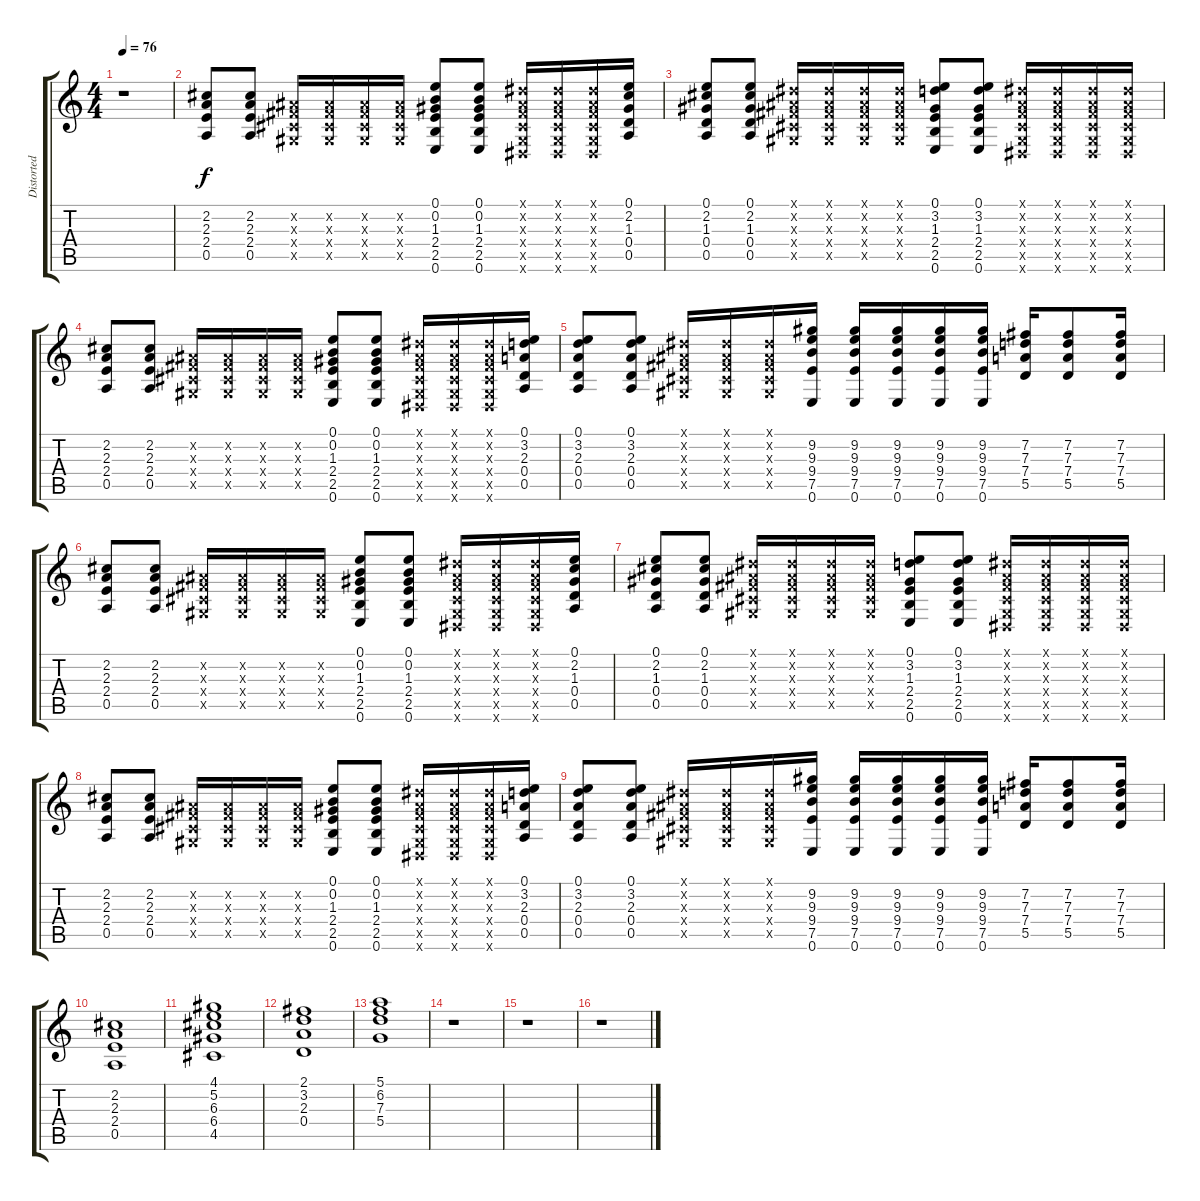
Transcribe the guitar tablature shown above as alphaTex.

\track ("Distorted Chorus Guitar" "Distorted ") {instrument distortionguitar}
\staff {score tabs}
\tuning (E4 B3 G3 D3 A2 E2) {hide}
\ts (4 4)
\tempo 76
\clef g2
\ks c
r.1{dy f} |
(2.2 2.3 2.4 0.5).8 (2.2 2.3 2.4 0.5).8 (-1.2{x} -1.3{x} -1.4{x} -1.5{x}).16 (-1.2{x} -1.3{x} -1.4{x} -1.5{x}).16 (-1.2{x} -1.3{x} -1.4{x} -1.5{x}).16 (-1.2{x} -1.3{x} -1.4{x} -1.5{x}).16 (0.1 0.2 1.3 2.4 2.5 0.6).8 (0.1 0.2 1.3 2.4 2.5 0.6).8 (-1.1{x} -1.2{x} -1.3{x} -1.4{x} -1.5{x} -1.6{x}).16 (-1.1{x} -1.2{x} -1.3{x} -1.4{x} -1.5{x} -1.6{x}).16 (-1.1{x} -1.2{x} -1.3{x} -1.4{x} -1.5{x} -1.6{x}).16 (0.1 2.2 1.3 0.4 0.5).16 |
(0.1 2.2 1.3 0.4 0.5).8 (0.1 2.2 1.3 0.4 0.5).8 (-1.1{x} -1.2{x} -1.3{x} -1.4{x} -1.5{x}).16 (-1.1{x} -1.2{x} -1.3{x} -1.4{x} -1.5{x}).16 (-1.1{x} -1.2{x} -1.3{x} -1.4{x} -1.5{x}).16 (-1.1{x} -1.2{x} -1.3{x} -1.4{x} -1.5{x}).16 (0.1 3.2 1.3 2.4 2.5 0.6).8 (0.1 3.2 1.3 2.4 2.5 0.6).8 (-1.1{x} -1.2{x} -1.3{x} -1.4{x} -1.5{x} -1.6{x}).16 (-1.1{x} -1.2{x} -1.3{x} -1.4{x} -1.5{x} -1.6{x}).16 (-1.1{x} -1.2{x} -1.3{x} -1.4{x} -1.5{x} -1.6{x}).16 (-1.1{x} -1.2{x} -1.3{x} -1.4{x} -1.5{x} -1.6{x}).16 |
(2.2 2.3 2.4 0.5).8 (2.2 2.3 2.4 0.5).8 (-1.2{x} -1.3{x} -1.4{x} -1.5{x}).16 (-1.2{x} -1.3{x} -1.4{x} -1.5{x}).16 (-1.2{x} -1.3{x} -1.4{x} -1.5{x}).16 (-1.2{x} -1.3{x} -1.4{x} -1.5{x}).16 (0.1 0.2 1.3 2.4 2.5 0.6).8 (0.1 0.2 1.3 2.4 2.5 0.6).8 (-1.1{x} -1.2{x} -1.3{x} -1.4{x} -1.5{x} -1.6{x}).16 (-1.1{x} -1.2{x} -1.3{x} -1.4{x} -1.5{x} -1.6{x}).16 (-1.1{x} -1.2{x} -1.3{x} -1.4{x} -1.5{x} -1.6{x}).16 (0.1 3.2 2.3 0.4 0.5).16 |
(0.1 3.2 2.3 0.4 0.5).8 (0.1 3.2 2.3 0.4 0.5).8 (-1.1{x} -1.2{x} -1.3{x} -1.4{x} -1.5{x}).16 (-1.1{x} -1.2{x} -1.3{x} -1.4{x} -1.5{x}).16 (-1.1{x} -1.2{x} -1.3{x} -1.4{x} -1.5{x}).16 (9.2 9.3 9.4 7.5 0.6).16 (9.2 9.3 9.4 7.5 0.6).16 (9.2 9.3 9.4 7.5 0.6).16 (9.2 9.3 9.4 7.5 0.6).16 (9.2 9.3 9.4 7.5 0.6).16 (7.2 7.3 7.4 5.5).16 (7.2 7.3 7.4 5.5).8 (7.2 7.3 7.4 5.5).16 |
(2.2 2.3 2.4 0.5).8 (2.2 2.3 2.4 0.5).8 (-1.2{x} -1.3{x} -1.4{x} -1.5{x}).16 (-1.2{x} -1.3{x} -1.4{x} -1.5{x}).16 (-1.2{x} -1.3{x} -1.4{x} -1.5{x}).16 (-1.2{x} -1.3{x} -1.4{x} -1.5{x}).16 (0.1 0.2 1.3 2.4 2.5 0.6).8 (0.1 0.2 1.3 2.4 2.5 0.6).8 (-1.1{x} -1.2{x} -1.3{x} -1.4{x} -1.5{x} -1.6{x}).16 (-1.1{x} -1.2{x} -1.3{x} -1.4{x} -1.5{x} -1.6{x}).16 (-1.1{x} -1.2{x} -1.3{x} -1.4{x} -1.5{x} -1.6{x}).16 (0.1 2.2 1.3 0.4 0.5).16 |
(0.1 2.2 1.3 0.4 0.5).8 (0.1 2.2 1.3 0.4 0.5).8 (-1.1{x} -1.2{x} -1.3{x} -1.4{x} -1.5{x}).16 (-1.1{x} -1.2{x} -1.3{x} -1.4{x} -1.5{x}).16 (-1.1{x} -1.2{x} -1.3{x} -1.4{x} -1.5{x}).16 (-1.1{x} -1.2{x} -1.3{x} -1.4{x} -1.5{x}).16 (0.1 3.2 1.3 2.4 2.5 0.6).8 (0.1 3.2 1.3 2.4 2.5 0.6).8 (-1.1{x} -1.2{x} -1.3{x} -1.4{x} -1.5{x} -1.6{x}).16 (-1.1{x} -1.2{x} -1.3{x} -1.4{x} -1.5{x} -1.6{x}).16 (-1.1{x} -1.2{x} -1.3{x} -1.4{x} -1.5{x} -1.6{x}).16 (-1.1{x} -1.2{x} -1.3{x} -1.4{x} -1.5{x} -1.6{x}).16 |
(2.2 2.3 2.4 0.5).8 (2.2 2.3 2.4 0.5).8 (-1.2{x} -1.3{x} -1.4{x} -1.5{x}).16 (-1.2{x} -1.3{x} -1.4{x} -1.5{x}).16 (-1.2{x} -1.3{x} -1.4{x} -1.5{x}).16 (-1.2{x} -1.3{x} -1.4{x} -1.5{x}).16 (0.1 0.2 1.3 2.4 2.5 0.6).8 (0.1 0.2 1.3 2.4 2.5 0.6).8 (-1.1{x} -1.2{x} -1.3{x} -1.4{x} -1.5{x} -1.6{x}).16 (-1.1{x} -1.2{x} -1.3{x} -1.4{x} -1.5{x} -1.6{x}).16 (-1.1{x} -1.2{x} -1.3{x} -1.4{x} -1.5{x} -1.6{x}).16 (0.1 3.2 2.3 0.4 0.5).16 |
(0.1 3.2 2.3 0.4 0.5).8 (0.1 3.2 2.3 0.4 0.5).8 (-1.1{x} -1.2{x} -1.3{x} -1.4{x} -1.5{x}).16 (-1.1{x} -1.2{x} -1.3{x} -1.4{x} -1.5{x}).16 (-1.1{x} -1.2{x} -1.3{x} -1.4{x} -1.5{x}).16 (9.2 9.3 9.4 7.5 0.6).16 (9.2 9.3 9.4 7.5 0.6).16 (9.2 9.3 9.4 7.5 0.6).16 (9.2 9.3 9.4 7.5 0.6).16 (9.2 9.3 9.4 7.5 0.6).16 (7.2 7.3 7.4 5.5).16 (7.2 7.3 7.4 5.5).8 (7.2 7.3 7.4 5.5).16 |
(2.2 2.3 2.4 0.5).1 |
(4.1 5.2 6.3 6.4 4.5).1 |
(2.1 3.2 2.3 0.4).1 |
(5.1 6.2 7.3 5.4).1 |
r.1 |
r.1 |
r.1
